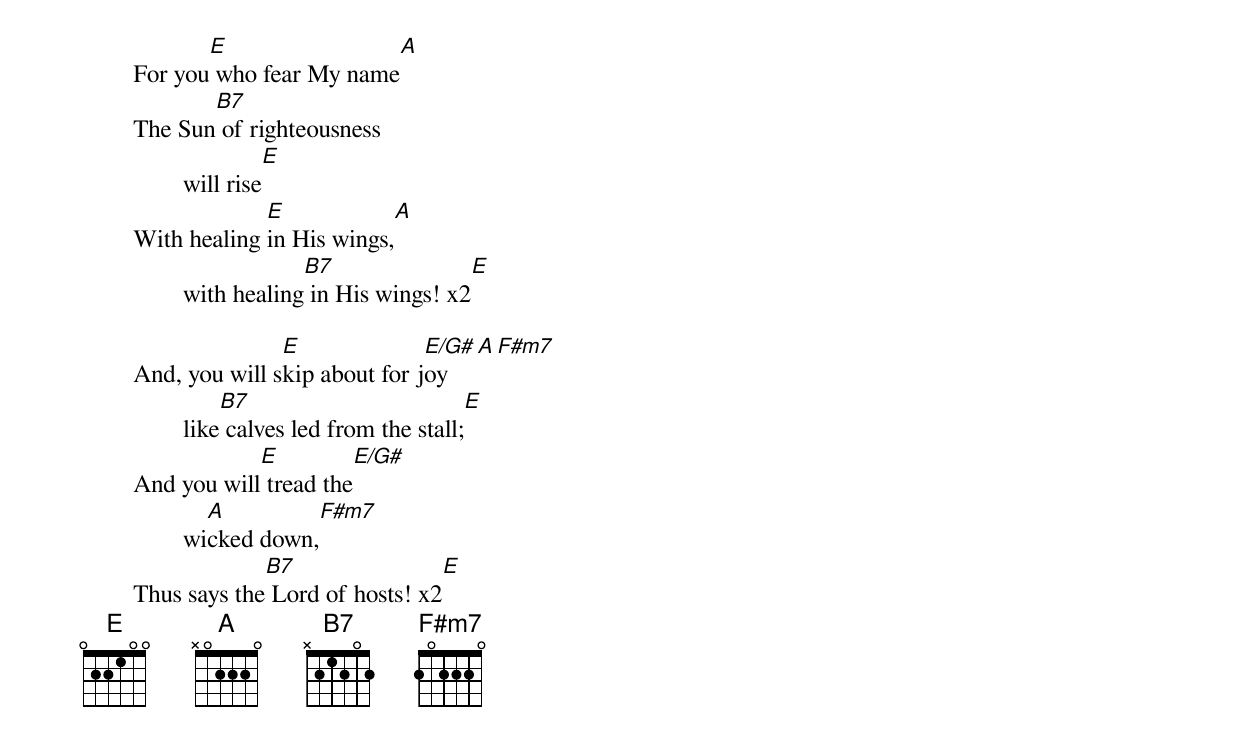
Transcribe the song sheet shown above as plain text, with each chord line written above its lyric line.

               E                                  A
	For you who fear My name
               B7
	The Sun of righteousness
		          E
		will rise
	             E                            A
	With healing in His wings,
		            B7                          E
		with healing in His wings! x2

	               E              E/G#   A            F#m7
	And, you will skip about for joy
	            B7                                    E
		like calves led from the stall;
	            E              E/G#
	And you will tread the
		  A            F#m7
		wicked down,
	             B7                             E
	Thus says the Lord of hosts! x2
